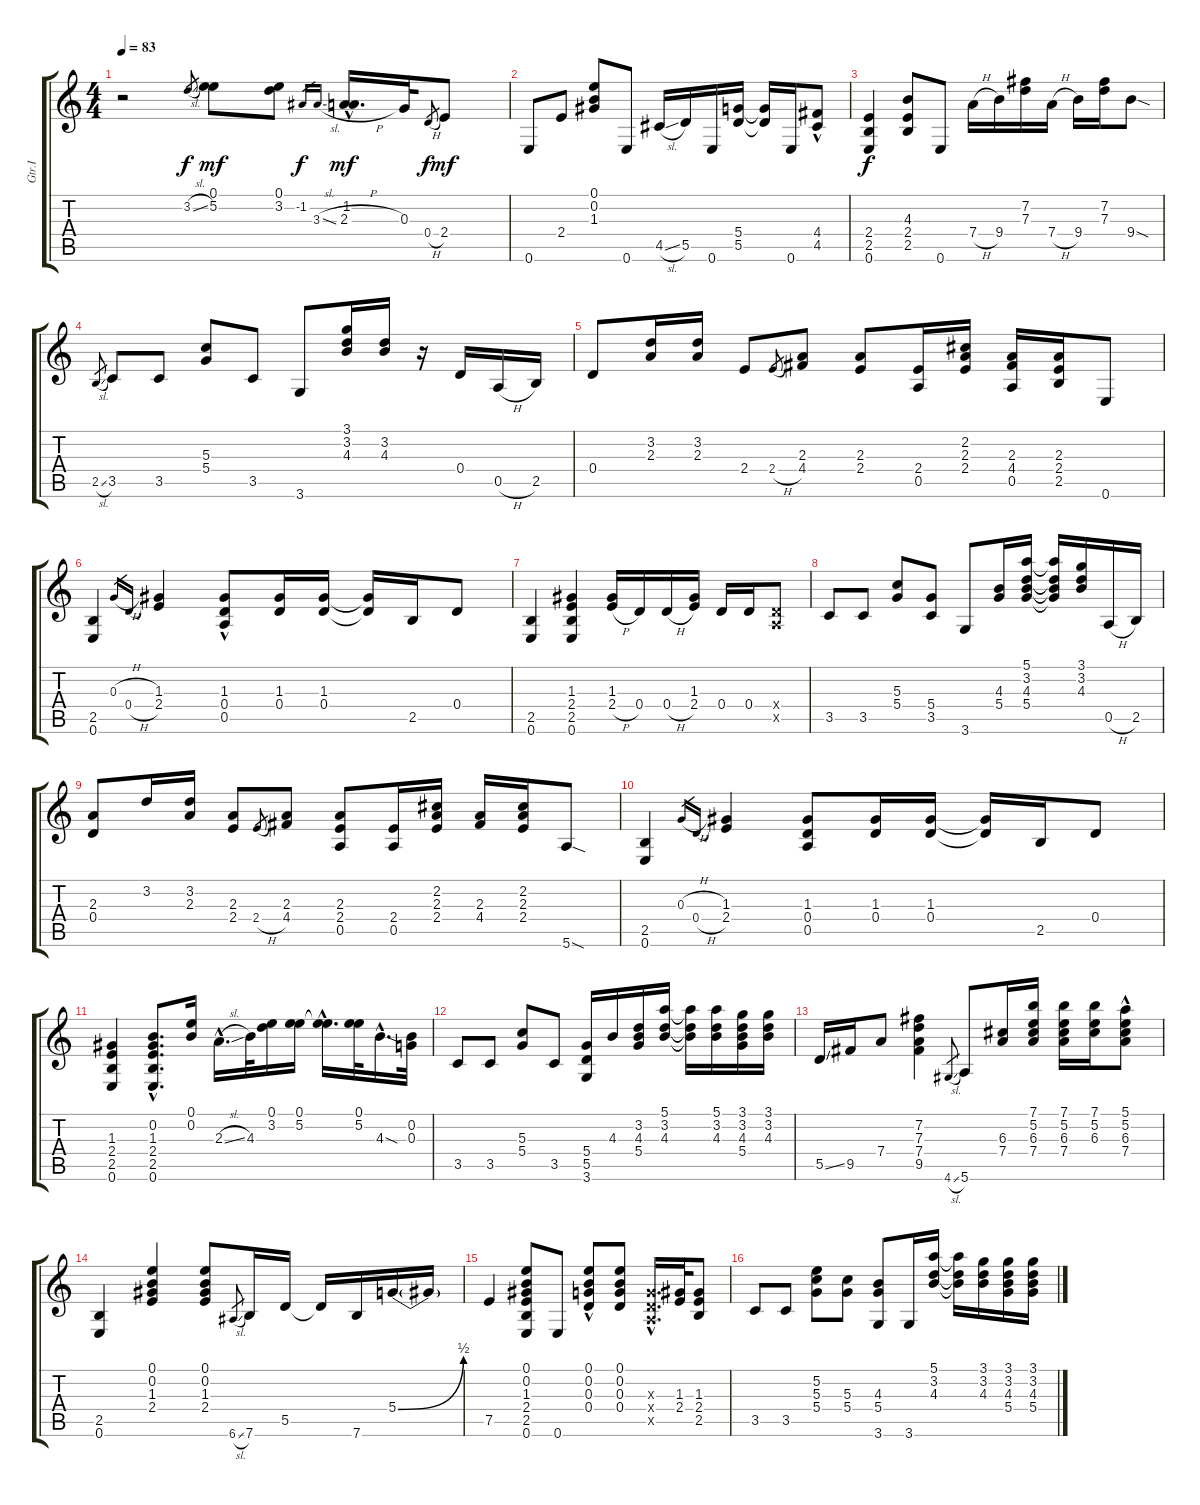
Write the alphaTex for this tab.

\track ("Gtr.I" "Gtr.I") {instrument overdrivenguitar}
\staff {score tabs}
\tuning (E4 B3 G3 D3 A2 E2) {hide}
\ts (4 4)
\tempo 83
\clef g2
\ks c
r.2{dy f instrument overdrivenguitar} 3.2{sl}.8{gr} (0.1 5.2).8{dy mf} (0.1 3.2).8 -1.2.16{gr dy f} 3.3{sl}.16{gr} (-1.2{hac} 2.3{h hac}).16{d dy mf} 0.3.32 0.4{h}.8{gr dy f} 2.4.8{dy mf} |
0.6.8 2.4.8 (0.1 0.2 1.3).8 0.6.8 4.5{sl}.16 5.5.16 0.6.16 (5.4 5.5).16 (5.4{t} 5.5{t}).16 0.6.16 (4.4{hac} 4.5).8 |
(2.4 2.5 0.6).4{dy f} (4.3 2.4 2.5).8 0.6.8 7.4{h}.16 9.4.16 (7.2 7.3).16 7.4{h}.16 9.4.16 (7.2 7.3).16 9.4{sod}.8 |
2.5{sl}.8{gr} 3.5.8 3.5.8 (5.3 5.4).8 3.5.8 3.6.8 (3.1 3.2 4.3).16 (3.2 4.3).16 r.16 0.4.16 0.5{h}.16 2.5.16 |
0.4.8 (3.2 2.3).16 (3.2 2.3).16 2.4.8 2.4{h}.8{gr} (2.3 4.4).8 (2.3 2.4).8 (2.4 0.5).16 (2.2 2.3 2.4).16 (2.3 4.4 0.5).16 (2.3 2.4 2.5).16 0.6.8 |
(2.5 0.6).4 0.3{h}.16{gr} 0.4{h}.16{gr} (1.3 2.4).4 (1.3 0.4 0.5{hac}).8 (1.3 0.4).16 (1.3 0.4).16 (1.3{t} 0.4{t}).16 2.5.16 0.4.8 |
(2.5 0.6).4 (1.3 2.4 2.5 0.6).4 (1.3 2.4{h}).16 0.4.16 0.4{h}.16 (1.3 2.4).16 0.4.16 0.4.16 (0.4{x} 0.5{x}).8 |
3.5.8 3.5.8 (5.3 5.4).8 (5.4 3.5).8 3.6.8 (4.3 5.4).16 (5.1 3.2 4.3 5.4).16 (5.1{t} 3.2{t} 4.3{t} 5.4{t}).16 (3.1 3.2 4.3).16 0.5{h}.16 2.5.16 |
(2.3 0.4).8 3.2.16 (3.2 2.3).16 (2.3 2.4).8 2.4{h}.8{gr} (2.3 4.4).8 (2.3 2.4 0.5).8 (2.4 0.5).16 (2.2 2.3 2.4).16 (2.3 4.4).16 (2.2 2.3 2.4).16 5.6{sod}.8 |
(2.5 0.6).4 0.3{h}.16{gr} 0.4{h}.16{gr} (1.3 2.4).4 (1.3 0.4 0.5).8 (1.3 0.4).16 (1.3 0.4).16 (1.3{t} 0.4{t}).16 2.5.16 0.4.8 |
(1.3 2.4 2.5 0.6).4 (0.2{hac} 1.3{hac} 2.4{hac} 2.5{hac} 0.6{hac}).8{d} (0.1 0.2).16 2.3{sl hac}.16{d} 4.3.32 (0.1 3.2).16 (0.1 5.2).16 (0.1{hac t} 5.2{hac t}).16{d} (0.1 5.2).32 4.3{sod hac}.16{d} (0.2 0.3).32 |
3.5.8 3.5.8 (5.3 5.4).8 3.5.8 (5.4 5.5 3.6).16 4.3.16 (3.2 4.3 5.4).16 (5.1 3.2 4.3).16 (5.1{t} 3.2{t} 4.3{t}).16 (5.1 3.2 4.3).16 (3.1 3.2 4.3 5.4).16 (3.1 3.2 4.3).16 |
5.5{ss}.16 9.5.16 7.4.8 (7.2 7.3 7.4 9.5).4 4.6{sl}.8{gr} 5.6.8 (6.3 7.4).16 (7.1 5.2 6.3 7.4).16 (7.1 5.2 6.3 7.4).16 (7.1 5.2 6.3).16 (5.1{hac} 5.2 6.3 7.4).8 |
(2.5 0.6).4 (0.1 0.2 1.3 2.4).4 (0.1 0.2 1.3 2.4).8 6.6{sl}.8{gr} 7.6.16 5.5.16 5.5{t}.16 7.6.16 5.4{be (bend 0 0 60 2)}.16 5.4{t}.16 |
7.5.4 (0.1 0.2 1.3 2.4 2.5 0.6).8 0.6.8 (0.1 0.2 0.3 0.4{hac}).8 (0.1 0.2 0.3 0.4).8 (0.3{hac x} 0.4{hac x} 0.5{hac x}).16{d} (1.3 2.4).32 (1.3 2.4 2.5).8 |
3.5.8 3.5.8 (5.2 5.3 5.4).8 (5.3 5.4).8 (4.3 5.4 3.6).8 3.6.16 (5.1 3.2 4.3).16 (5.1{t} 3.2{t} 4.3{t}).16 (3.1 3.2 4.3).16 (3.1 3.2 4.3 5.4).16 (3.1 3.2 4.3 5.4).16
